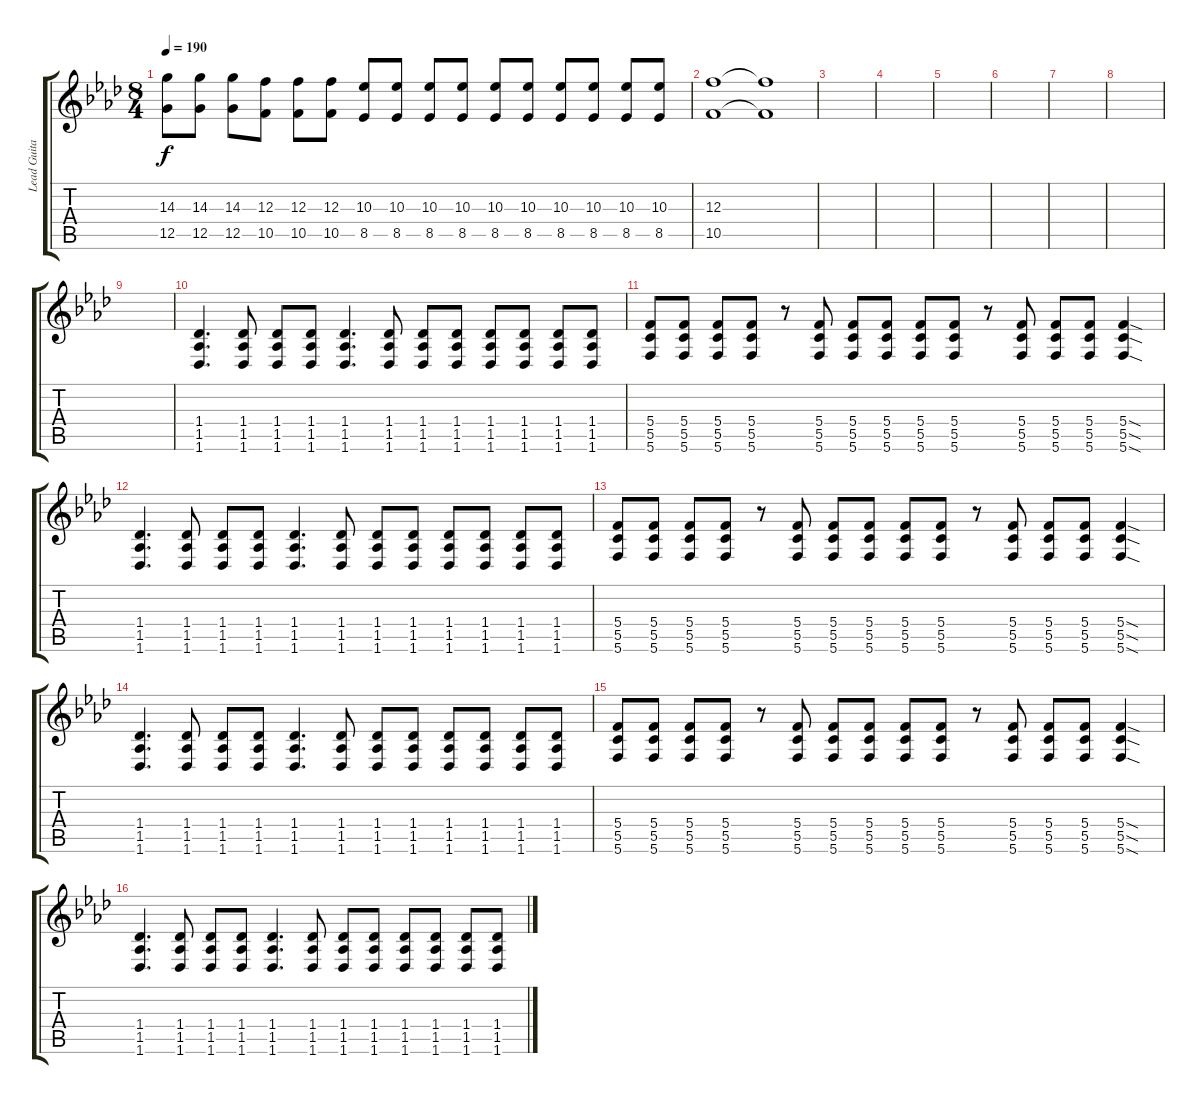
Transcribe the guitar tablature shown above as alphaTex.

\track ("Lead Guitar" "Lead Guita") {instrument distortionguitar}
\staff {score tabs}
\tuning (D4 A3 F3 C3 G2 C2) {hide}
\ts (8 4)
\tempo 190
\clef g2
\ks ab
(14.3 12.5).8{dy f} (14.3 12.5).8 (14.3 12.5).8 (12.3 10.5).8 (12.3 10.5).8 (12.3 10.5).8 (10.3 8.5).8 (10.3 8.5).8 (10.3 8.5).8 (10.3 8.5).8 (10.3 8.5).8 (10.3 8.5).8 (10.3 8.5).8 (10.3 8.5).8 (10.3 8.5).8 (10.3 8.5).8 |
(12.3 10.5).1{volume 2} (12.3{t} 10.5{t}).1 |
|
|
|
|
|
|
|
(1.4 1.5 1.6).4{d volume 10} (1.4 1.5 1.6).8 (1.4 1.5 1.6).8 (1.4 1.5 1.6).8 (1.4 1.5 1.6).4{d} (1.4 1.5 1.6).8 (1.4 1.5 1.6).8 (1.4 1.5 1.6).8 (1.4 1.5 1.6).8 (1.4 1.5 1.6).8 (1.4 1.5 1.6).8 (1.4 1.5 1.6).8 |
(5.4 5.5 5.6).8 (5.4 5.5 5.6).8 (5.4 5.5 5.6).8 (5.4 5.5 5.6).8 r.8 (5.4 5.5 5.6).8 (5.4 5.5 5.6).8 (5.4 5.5 5.6).8 (5.4 5.5 5.6).8 (5.4 5.5 5.6).8 r.8 (5.4 5.5 5.6).8 (5.4 5.5 5.6).8 (5.4 5.5 5.6).8 (5.4{sod} 5.5{sod} 5.6{sod}).4 |
(1.4 1.5 1.6).4{d} (1.4 1.5 1.6).8 (1.4 1.5 1.6).8 (1.4 1.5 1.6).8 (1.4 1.5 1.6).4{d} (1.4 1.5 1.6).8 (1.4 1.5 1.6).8 (1.4 1.5 1.6).8 (1.4 1.5 1.6).8 (1.4 1.5 1.6).8 (1.4 1.5 1.6).8 (1.4 1.5 1.6).8 |
(5.4 5.5 5.6).8 (5.4 5.5 5.6).8 (5.4 5.5 5.6).8 (5.4 5.5 5.6).8 r.8 (5.4 5.5 5.6).8 (5.4 5.5 5.6).8 (5.4 5.5 5.6).8 (5.4 5.5 5.6).8 (5.4 5.5 5.6).8 r.8 (5.4 5.5 5.6).8 (5.4 5.5 5.6).8 (5.4 5.5 5.6).8 (5.4{sod} 5.5{sod} 5.6{sod}).4 |
(1.4 1.5 1.6).4{d} (1.4 1.5 1.6).8 (1.4 1.5 1.6).8 (1.4 1.5 1.6).8 (1.4 1.5 1.6).4{d} (1.4 1.5 1.6).8 (1.4 1.5 1.6).8 (1.4 1.5 1.6).8 (1.4 1.5 1.6).8 (1.4 1.5 1.6).8 (1.4 1.5 1.6).8 (1.4 1.5 1.6).8 |
(5.4 5.5 5.6).8 (5.4 5.5 5.6).8 (5.4 5.5 5.6).8 (5.4 5.5 5.6).8 r.8 (5.4 5.5 5.6).8 (5.4 5.5 5.6).8 (5.4 5.5 5.6).8 (5.4 5.5 5.6).8 (5.4 5.5 5.6).8 r.8 (5.4 5.5 5.6).8 (5.4 5.5 5.6).8 (5.4 5.5 5.6).8 (5.4{sod} 5.5{sod} 5.6{sod}).4 |
(1.4 1.5 1.6).4{d} (1.4 1.5 1.6).8 (1.4 1.5 1.6).8 (1.4 1.5 1.6).8 (1.4 1.5 1.6).4{d} (1.4 1.5 1.6).8 (1.4 1.5 1.6).8 (1.4 1.5 1.6).8 (1.4 1.5 1.6).8 (1.4 1.5 1.6).8 (1.4 1.5 1.6).8 (1.4 1.5 1.6).8
